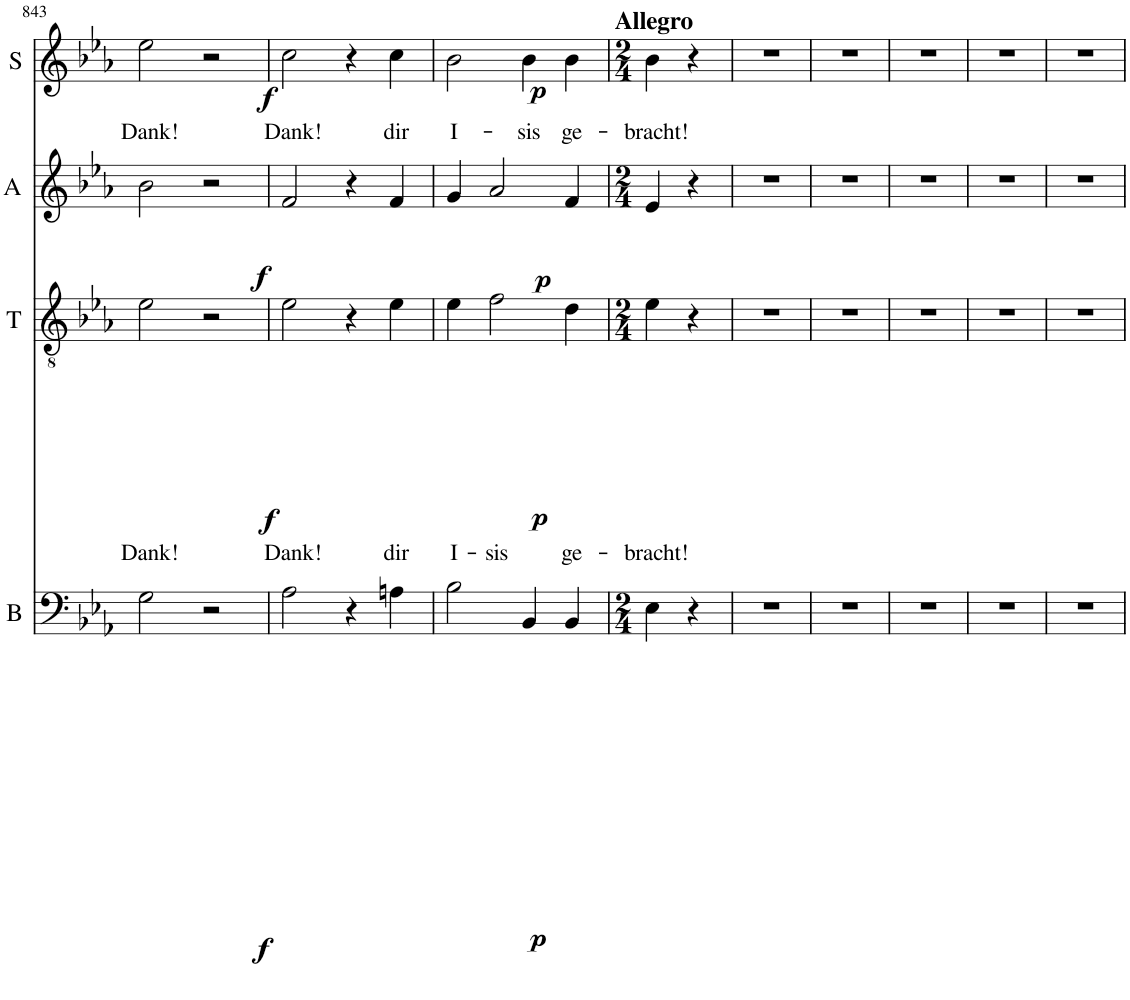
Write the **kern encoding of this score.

**kern	**dynam	**kern	**text	**dynam	**kern	**dynam	**kern	**text	**dynam
*part4	*part4	*part3	*part3	*part3	*part2	*part2	*part1	*part1	*part1
*staff4	*staff4	*staff3	*staff3	*staff3	*staff2	*staff2	*staff1	*staff1	*staff1
*I"B	*	*I"T	*	*	*I"A	*	*I"S	*	*
*I'B	*	*I'T	*	*	*I'A	*	*I'S	*	*
!!LO:PB:g=z
*clefF4	*	*clefGv2	*	*	*clefG2	*	*clefG2	*	*
*k[b-e-a-]	*	*k[b-e-a-]	*	*	*k[b-e-a-]	*	*k[b-e-a-]	*	*
=843	=843	=843	=843	=843	=843	=843	=843	=843	=843
!	!LO:DY:b	!	!LO:LY:b	!LO:DY:b	!	!LO:DY:b	!	!LO:LY:b	!LO:DY:b
2G\	f	2e-\	Dank!	f	2b-\	f	2ee-\	Dank!	f
2r	.	2r	.	.	2r	.	2r	.	.
=844	=844	=844	=844	=844	=844	=844	=844	=844	=844
!	!	!	!LO:LY:b	!	!	!	!	!LO:LY:b	!
2A-\	.	2e-\	Dank!	.	2f/	.	2cc\	Dank!	.
4r	.	4r	.	.	4r	.	4r	.	.
!	!LO:DY:b	!	!LO:LY:b	!LO:DY:b	!	!LO:DY:b	!	!LO:LY:b	!LO:DY:b
4An\	p	4e-\	dir	p	4f/	p	4cc\	dir	p
=845	=845	=845	=845	=845	=845	=845	=845	=845	=845
!	!	!	!LO:LY:b	!	!	!	!	!LO:LY:b	!
2B-\	.	4e-\	I-	.	4g/	.	2b-\	I-	.
!	!	!	!LO:LY:b	!	!	!	!	!	!
.	.	2f\	-sis	.	2a-/	.	.	.	.
!	!	!	!	!	!	!	!	!LO:LY:b	!
4BB-/	.	.	.	.	.	.	4b-\	-sis	.
!	!	!	!LO:LY:b	!	!	!	!	!LO:LY:b	!
4BB-/	.	4d\	ge-	.	4f/	.	4b-\	ge-	.
=846	=846	=846	=846	=846	=846	=846	=846	=846	=846
*M2/4	*	*M2/4	*	*	*M2/4	*	*M2/4	*	*
!	!	!	!	!	!	!	!LO:TX:a:B:t=Allegro	!	!
!	!	!	!LO:LY:b	!	!	!	!	!LO:LY:b	!
4E-\	.	4e-\	-bracht!	.	4e-/	.	4b-\	-bracht!	.
4r	.	4r	.	.	4r	.	4r	.	.
=847	=847	=847	=847	=847	=847	=847	=847	=847	=847
2r	.	2r	.	.	2r	.	2r	.	.
=848	=848	=848	=848	=848	=848	=848	=848	=848	=848
2r	.	2r	.	.	2r	.	2r	.	.
=849	=849	=849	=849	=849	=849	=849	=849	=849	=849
2r	.	2r	.	.	2r	.	2r	.	.
=850	=850	=850	=850	=850	=850	=850	=850	=850	=850
2r	.	2r	.	.	2r	.	2r	.	.
=851	=851	=851	=851	=851	=851	=851	=851	=851	=851
2r	.	2r	.	.	2r	.	2r	.	.
=	=	=	=	=	=	=	=	=	=
*-	*-	*-	*-	*-	*-	*-	*-	*-	*-
